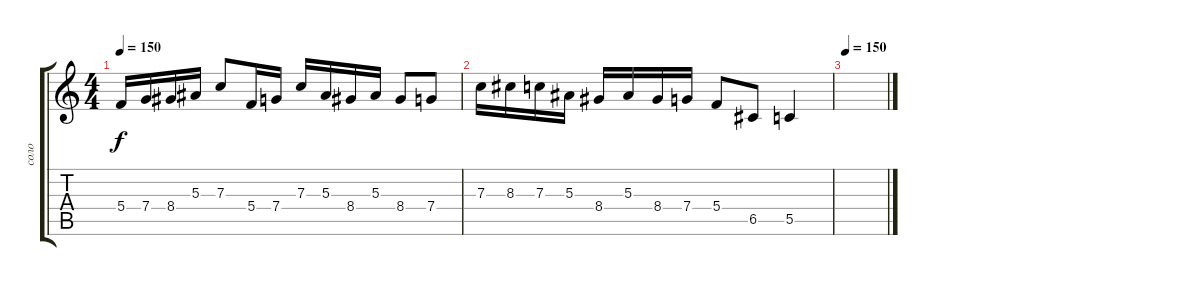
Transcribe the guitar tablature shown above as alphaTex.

\track ("соло" "соло") {instrument distortionguitar}
\staff {score tabs}
\tuning (D4 A3 F3 C3 G2 D2) {hide}
\ts (4 4)
\tempo 150
\clef g2
\ks c
5.4.16{dy f} 7.4.16 8.4.16 5.3.16 7.3.8 5.4.16 7.4.16 7.3.16 5.3.16 8.4.16 5.3.16 8.4.8 7.4.8 |
7.3.16 8.3.16 7.3.16 5.3.16 8.4.16 5.3.16 8.4.16 7.4.16 5.4.8 6.5.8 5.5.4 |
\tempo 150
